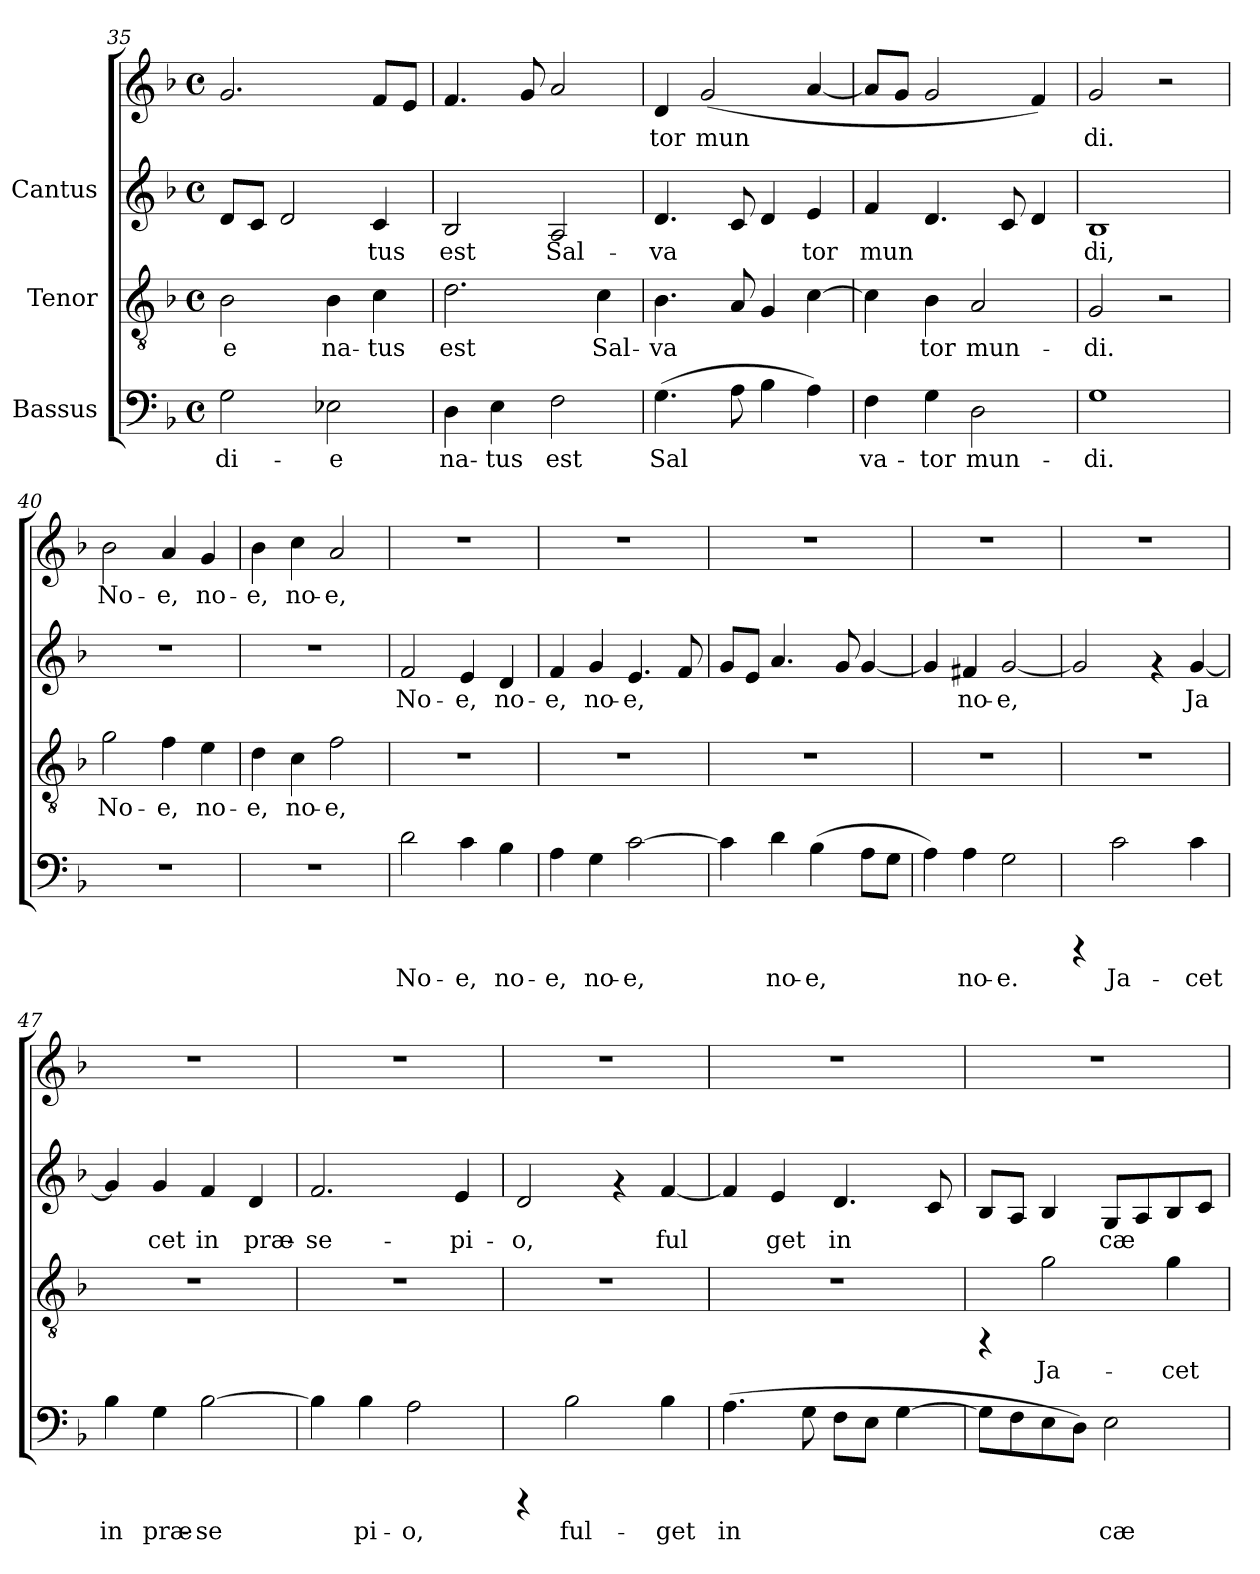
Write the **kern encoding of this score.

**kern	**text	**kern	**text	**kern	**text	**kern	**text
*part3	*part3	*part2	*part2	*part1	*part1	*part1	*part1
*staff4	*staff4	*staff3	*staff3	*staff2	*staff2	*staff1	*staff1
*I"Bassus	*	*I"Tenor	*	*I"Cantus	*	*	*
*clefF4	*	*clefGv2	*	*clefG2	*	*clefG2	*
*k[b-]	*	*k[b-]	*	*k[b-]	*	*k[b-]	*
*F:	*	*F:	*	*F:	*	*F:	*
*M4/4	*	*M4/4	*	*M4/4	*	*M4/4	*
*met(c)	*	*met(c)	*	*met(c)	*	*met(c)	*
=35	=35	=35	=35	=35	=35	=35	=35
!	!LO:LY:b:cj	!	!LO:LY:b:cj	!	!LO:LY:b:cj	!	!
2G\	-di-	2B-\	-e	8d/L	-	2.g/	.
!	!	!	!	!	!LO:LY:b:cj	!	!
.	.	.	.	8c/J	.	.	.
!	!	!	!	!	!LO:LY:b:cj	!	!
.	.	.	.	2d/	.	.	.
!	!LO:LY:b:cj	!	!LO:LY:b:cj	!	!	!	!
2E-X\	-e	4B-\	na-	.	.	.	.
!	!	!	!LO:LY:b:cj	!	!LO:LY:b:cj	!	!
.	.	4c\	-tus	4c/	tus	8f/L	.
.	.	.	.	.	.	8e/J	.
=36	=36	=36	=36	=36	=36	=36	=36
!	!LO:LY:b:cj	!	!LO:LY:b:cj	!	!LO:LY:b:cj	!	!
4D\	na-	2.d\	est	2B-/	est	4.f/	.
!	!LO:LY:b:cj	!	!	!	!	!	!
4E\	-tus	.	.	.	.	.	.
.	.	.	.	.	.	8g/	.
!	!LO:LY:b:cj	!	!	!	!LO:LY:b:cj	!	!
2F\	est	.	.	2A/	Sal-	2a/	.
!	!	!	!LO:LY:b:cj	!	!	!	!
.	.	4c\	Sal-	.	.	.	.
=37	=37	=37	=37	=37	=37	=37	=37
!	!LO:LY:b:cj	!	!LO:LY:b:cj	!	!LO:LY:b:cj	!	!LO:LY:b
(>4.G\	Sal-	4.B-\	-va-	4.d/	-va-	4d/	-tor
!	!	!	!	!	!	!	!LO:LY:b
.	.	.	.	.	.	(<2g/	mun-
!	!LO:LY:b:cj	!	!LO:LY:b:cj	!	!LO:LY:b:cj	!	!
8A\	--	8A/	--	8c/	-	.	.
!	!LO:LY:b:cj	!	!LO:LY:b:cj	!	!LO:LY:b:cj	!	!
4B-\	--	4G/	--	4d/	.	.	.
!	!LO:LY:b:cj	!	!LO:LY:b:cj	!	!LO:LY:b:cj	!	!LO:LY:b
4A\)	--	[>4c\	--	4e/	tor	[<4a/	--
=38	=38	=38	=38	=38	=38	=38	=38
!	!LO:LY:b:cj	!	!LO:LY:b:cj	!	!LO:LY:b:cj	!	!
4F\	-va-	4c\]	-	4f/	mun-	8a/L]	.
.	.	.	.	.	.	8g/J	.
!	!LO:LY:b:cj	!	!LO:LY:b:cj	!	!LO:LY:b:cj	!	!
4G\	-tor	4B-\	tor	4.d/	--	2g/	.
!	!LO:LY:b:cj	!	!LO:LY:b:cj	!	!	!	!
2D\	mun-	2A/	mun-	.	.	.	.
!	!	!	!	!	!LO:LY:b:cj	!	!
.	.	.	.	8c/	--	.	.
!	!	!	!	!	!LO:LY:b:cj	!	!
.	.	.	.	4d/	--	4f/)	.
!!LO:LB:g=z
=39	=39	=39	=39	=39	=39	=39	=39
!	!LO:LY:b:cj	!	!LO:LY:b:cj	!	!LO:LY:b:cj	!	!LO:LY:b
1G	-di.	2G/	-di.	1B-	di,	2g/	-di.
.	.	2r	.	.	.	2r	.
=40	=40	=40	=40	=40	=40	=40	=40
!	!	!	!LO:LY:b:cj	!	!	!	!LO:LY:b
1r	.	2g\	No-	1r	.	2b-\	No-
!	!	!	!LO:LY:b:cj	!	!	!	!LO:LY:b
.	.	4f\	-e,	.	.	4a/	-e,
!	!	!	!LO:LY:b:cj	!	!	!	!LO:LY:b
.	.	4e\	no-	.	.	4g/	no-
=41	=41	=41	=41	=41	=41	=41	=41
!	!	!	!LO:LY:b:cj	!	!	!	!LO:LY:b
1r	.	4d\	-e,	1r	.	4b-\	-e,
!	!	!	!LO:LY:b:cj	!	!	!	!LO:LY:b
.	.	4c\	no-	.	.	4cc\	no-
!	!	!	!LO:LY:b:cj	!	!	!	!LO:LY:b
.	.	2f\	-e,	.	.	2a/	-e,
=42	=42	=42	=42	=42	=42	=42	=42
!	!LO:LY:b:cj	!	!	!	!LO:LY:b:cj	!	!
2d\	No-	1r	.	2f/	No-	1r	.
!	!LO:LY:b:cj	!	!	!	!LO:LY:b:cj	!	!
4c\	-e,	.	.	4e/	-e,	.	.
!	!LO:LY:b:cj	!	!	!	!LO:LY:b:cj	!	!
4B-\	no-	.	.	4d/	no-	.	.
=43	=43	=43	=43	=43	=43	=43	=43
!	!LO:LY:b:cj	!	!	!	!LO:LY:b:cj	!	!
4A\	-e,	1r	.	4f/	-e,	1r	.
!	!LO:LY:b:cj	!	!	!	!LO:LY:b:cj	!	!
4G\	no-	.	.	4g/	no-	.	.
!	!LO:LY:b:cj	!	!	!	!LO:LY:b:cj	!	!
[>2c\	-e,	.	.	4.e/	-e,	.	.
!	!	!	!	!	!LO:LY:b:cj	!	!
.	.	.	.	8f/	.	.	.
=44	=44	=44	=44	=44	=44	=44	=44
!	!LO:LY:b:cj	!	!	!	!	!	!
4c\]	.	1r	.	8g/L	.	1r	.
.	.	.	.	8e/J	.	.	.
!	!LO:LY:b:cj	!	!	!	!	!	!
4d\	no-	.	.	4.a/	.	.	.
!	!LO:LY:b:cj	!	!	!	!	!	!
(>4B-\	-e,	.	.	.	.	.	.
.	.	.	.	8g/	.	.	.
!	!LO:LY:b:cj	!	!	!	!	!	!
8A\L	.	.	.	[<4g/	.	.	.
!	!LO:LY:b:cj	!	!	!	!	!	!
8G\J	.	.	.	.	.	.	.
!!LO:LB:g=z
=45	=45	=45	=45	=45	=45	=45	=45
!	!LO:LY:b:cj	!	!	!	!LO:LY:b:cj	!	!
4A\)	.	1r	.	4g/]	.	1r	.
!	!LO:LY:b:cj	!	!	!	!LO:LY:b:cj	!	!
4A\	no-	.	.	4f#X/	no-	.	.
!	!LO:LY:b:cj	!	!	!	!LO:LY:b:cj	!	!
2G\	-e.	.	.	[<2g/	-e,	.	.
=46	=46	=46	=46	=46	=46	=46	=46
!	!	!	!	!	!LO:LY:b:cj	!	!
4rCCC	.	1r	.	2g/]	.	1r	.
!	!LO:LY:b:cj	!	!	!	!	!	!
2c\	Ja-	.	.	.	.	.	.
.	.	.	.	4rf	.	.	.
!	!LO:LY:b:cj	!	!	!	!LO:LY:b:cj	!	!
4c\	-cet	.	.	[<4g/	Ja-	.	.
=47	=47	=47	=47	=47	=47	=47	=47
!	!LO:LY:b:cj	!	!	!	!LO:LY:b:cj	!	!
4B-\	in	1r	.	4g/]	-	1r	.
!	!LO:LY:b:cj	!	!	!	!LO:LY:b:cj	!	!
4G\	præ-	.	.	4g/	cet	.	.
!	!LO:LY:b:cj	!	!	!	!LO:LY:b:cj	!	!
[>2B-\	-se-	.	.	4f/	in	.	.
!	!	!	!	!	!LO:LY:b:cj	!	!
.	.	.	.	4d/	præ-	.	.
=48	=48	=48	=48	=48	=48	=48	=48
!	!LO:LY:b:cj	!	!	!	!LO:LY:b:cj	!	!
4B-\]	-	1r	.	2.f/	-se-	1r	.
!	!LO:LY:b:cj	!	!	!	!	!	!
4B-\	pi-	.	.	.	.	.	.
!	!LO:LY:b:cj	!	!	!	!	!	!
2A\	-o,	.	.	.	.	.	.
!	!	!	!	!	!LO:LY:b:cj	!	!
.	.	.	.	4e/	-pi-	.	.
=49	=49	=49	=49	=49	=49	=49	=49
!	!	!	!	!	!LO:LY:b:cj	!	!
4rCCC	.	1r	.	2d/	-o,	1r	.
!	!LO:LY:b:cj	!	!	!	!	!	!
2B-\	ful-	.	.	.	.	.	.
.	.	.	.	4rf	.	.	.
!	!LO:LY:b:cj	!	!	!	!LO:LY:b:cj	!	!
4B-\	-get	.	.	[<4f/	ful-	.	.
=50	=50	=50	=50	=50	=50	=50	=50
!	!LO:LY:b:cj	!	!	!	!LO:LY:b:cj	!	!
(>4.A\	in	1r	.	4f/]	-	1r	.
!	!	!	!	!	!LO:LY:b:cj	!	!
.	.	.	.	4e/	get	.	.
!	!LO:LY:b:cj	!	!	!	!	!	!
8G\	.	.	.	.	.	.	.
!	!LO:LY:b:cj	!	!	!	!LO:LY:b:cj	!	!
8F\L	.	.	.	4.d/	in	.	.
!	!LO:LY:b:cj	!	!	!	!	!	!
8E\J	.	.	.	.	.	.	.
!	!LO:LY:b:cj	!	!	!	!	!	!
[>4G\	.	.	.	.	.	.	.
!	!	!	!	!	!LO:LY:b:cj	!	!
.	.	.	.	8c/	.	.	.
!!LO:LB:g=z
=51	=51	=51	=51	=51	=51	=51	=51
!	!LO:LY:b:cj	!	!	!	!LO:LY:b:cj	!	!
8G\L]	.	4rFF	.	8B-/L	.	1r	.
!	!LO:LY:b:cj	!	!	!	!LO:LY:b:cj	!	!
8F\	.	.	.	8A/J	.	.	.
!	!LO:LY:b:cj	!	!LO:LY:b:cj	!	!LO:LY:b:cj	!	!
8E\	.	2g\	Ja-	4B-/	.	.	.
!	!LO:LY:b:cj	!	!	!	!	!	!
8D\J)	.	.	.	.	.	.	.
!	!LO:LY:b:cj	!	!	!	!LO:LY:b:cj	!	!
2E\	cæ-	.	.	8G/L	cæ-	.	.
!	!	!	!	!	!LO:LY:b:cj	!	!
.	.	.	.	8A/	--	.	.
!	!	!	!LO:LY:b:cj	!	!LO:LY:b:cj	!	!
.	.	4g\	-cet	8B-/	--	.	.
!	!	!	!	!	!LO:LY:b:cj	!	!
.	.	.	.	8c/J	--	.	.
=	=	=	=	=	=	=	=
*-	*-	*-	*-	*-	*-	*-	*-
